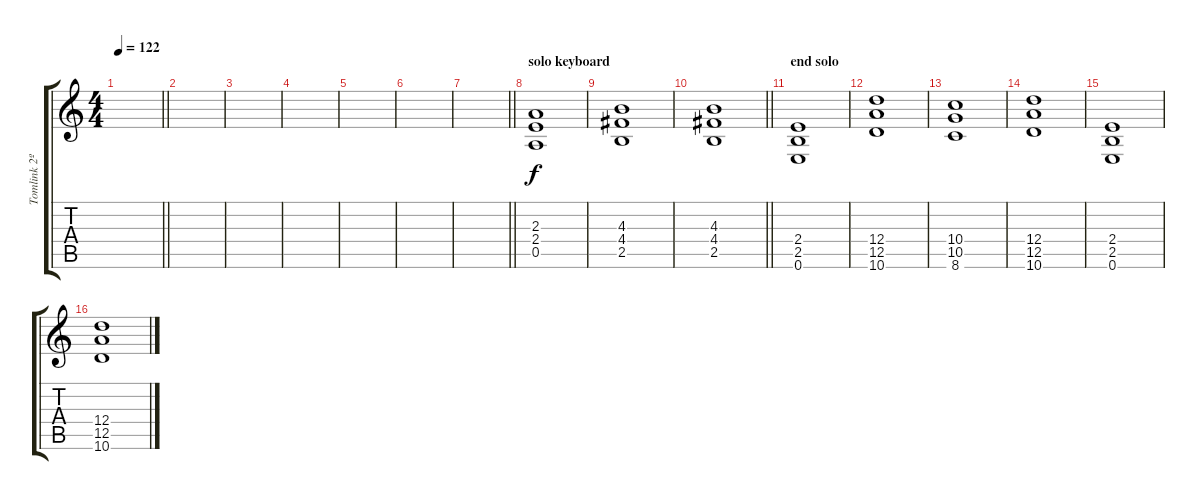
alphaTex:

\track ("Tomlink 2º" "Tomlink 2º") {instrument overdrivenguitar}
\staff {score tabs}
\tuning (E4 B3 G3 D3 A2 E2) {hide}
\ts (4 4)
\tempo 122
\clef g2
\barLineRight lightlight
\ks c
|
|
|
|
|
|
\barLineRight lightlight
|
\section ("" "solo keyboard")
(2.3 2.4 0.5).1 |
(4.3 4.4 2.5).1 |
\barLineRight lightlight
(4.3 4.4 2.5).1 |
\section ("" "end solo")
(2.4 2.5 0.6).1 |
(12.4 12.5 10.6).1 |
(10.4 10.5 8.6).1 |
(12.4 12.5 10.6).1 |
(2.4 2.5 0.6).1 |
(12.4 12.5 10.6).1
